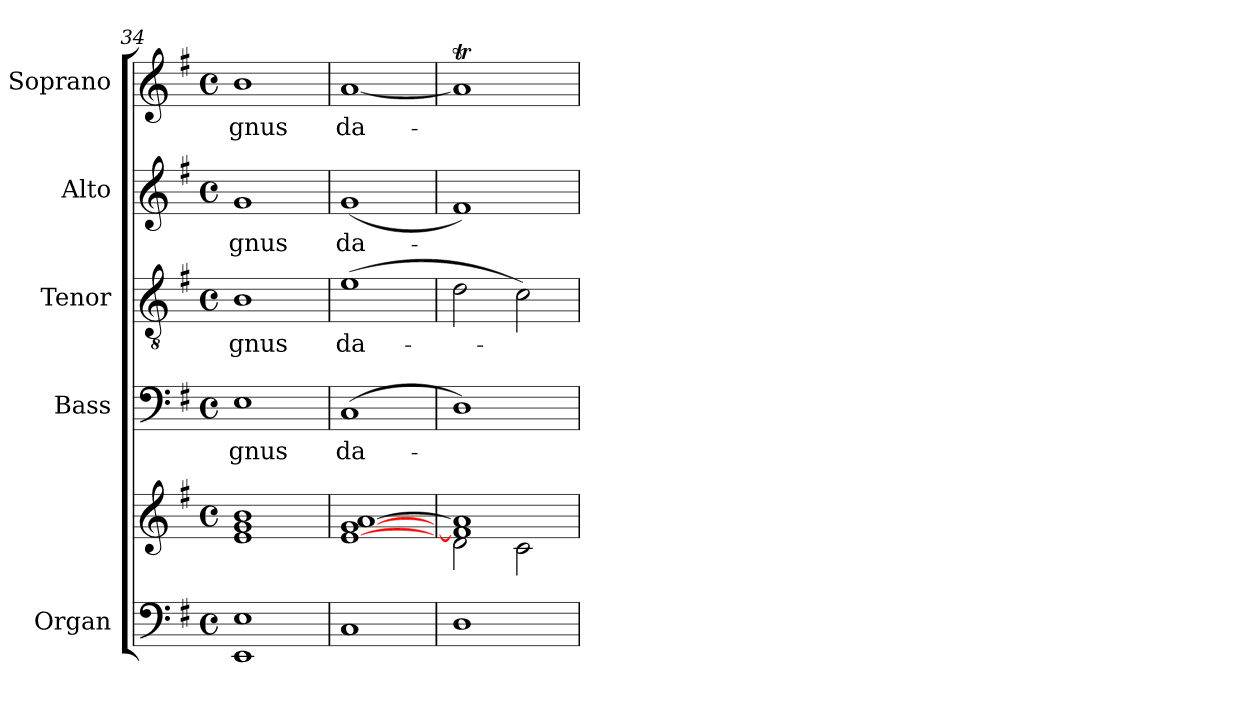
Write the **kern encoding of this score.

**kern	**kern	**kern	**text	**kern	**text	**kern	**text	**kern	**text
*part5	*part5	*part4	*part4	*part3	*part3	*part2	*part2	*part1	*part1
*staff6	*staff5	*staff4	*staff4	*staff3	*staff3	*staff2	*staff2	*staff1	*staff1
*I"Organ	*	*I"Bass	*	*I"Tenor	*	*I"Alto	*	*I"Soprano	*
*	*	*I'B	*	*I'T	*	*I'A	*	*I'S	*
*clefF4	*clefG2	*clefF4	*	*clefGv2	*	*clefG2	*	*clefG2	*
*k[f#]	*k[f#]	*k[f#]	*	*k[f#]	*	*k[f#]	*	*k[f#]	*
*G:	*G:	*G:	*	*G:	*	*G:	*	*G:	*
*M4/4	*M4/4	*M4/4	*	*M4/4	*	*M4/4	*	*M4/4	*
*met(c)	*met(c)	*met(c)	*	*met(c)	*	*met(c)	*	*met(c)	*
=34	=34	=34	=34	=34	=34	=34	=34	=34	=34
*	*^	*	*	*	*	*	*	*	*
!	!	!	!	!LO:LY:b	!	!LO:LY:b	!	!LO:LY:b	!	!LO:LY:b
1EE 1E	1e/ 1g/ 1b/	1ryy	1E	-gnus	1B	-gnus	1g	-gnus	1b	-gnus
=35	=35	=35	=35	=35	=35	=35	=35	=35	=35	=35
!	!	!	!	!LO:LY:b	!	!LO:LY:b	!	!LO:LY:b	!	!LO:LY:b
1C	[1e/ [1g/ [1a/	1ryy	(<1C	da-	(>1e	da-	(<1g	da-	[1a	da-
=36	=36	=36	=36	=36	=36	=36	=36	=36	=36	=36
1D	1f#/] 1a/]	2d\	1D)	.	2d	.	1f#)	.	1aT]	.
.	.	2c\	.	.	2c)	.	.	.	.	.
*	*v	*v	*	*	*	*	*	*	*	*
=	=	=	=	=	=	=	=	=	=
*-	*-	*-	*-	*-	*-	*-	*-	*-	*-
